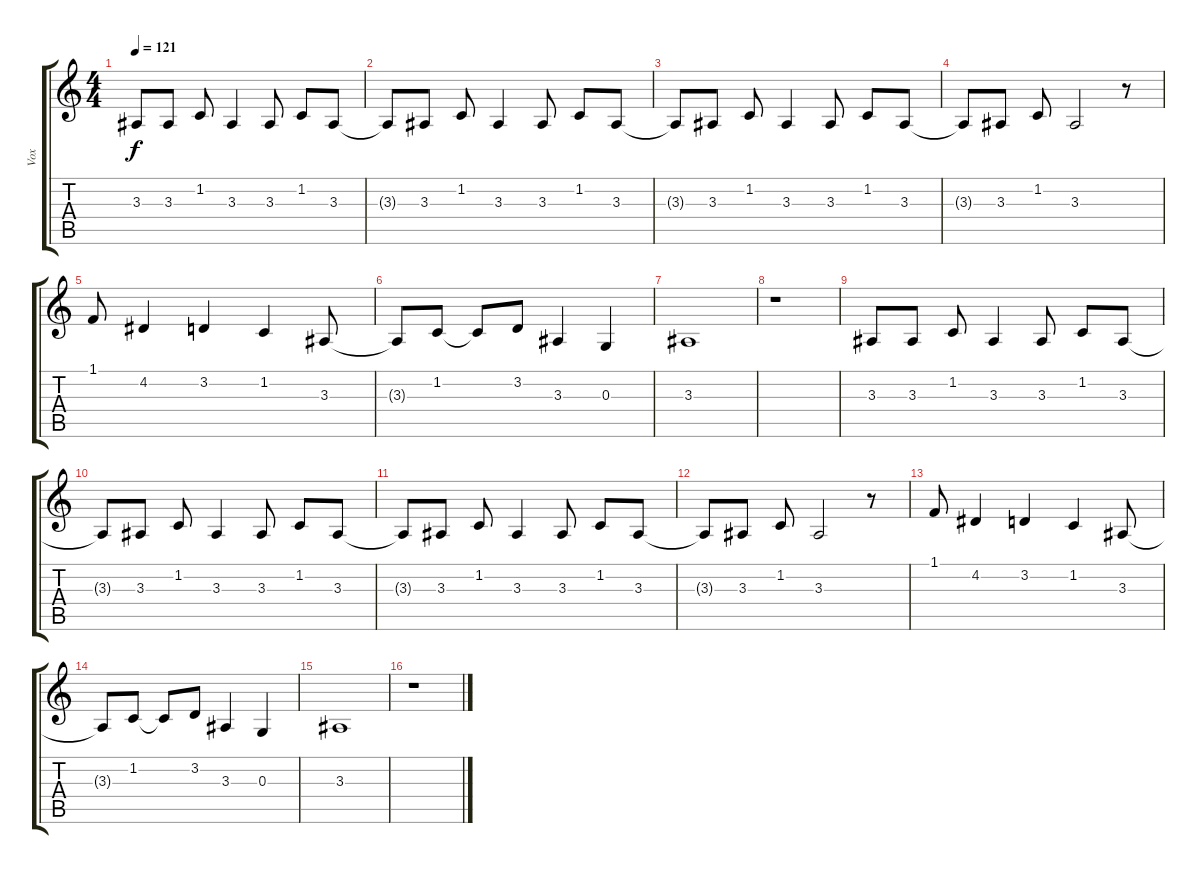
\track ("Vox" "Vox") {instrument bassoon}
\staff {score tabs}
\tuning (E4 B3 G3 D3 A2 E2) {hide}
\ts (4 4)
\tempo 121
\clef g2
\ks c
3.3.8{dy f} 3.3.8 1.2.8 3.3.4 3.3.8 1.2.8 3.3.8 |
3.3{t}.8 3.3.8 1.2.8 3.3.4 3.3.8 1.2.8 3.3.8 |
3.3{t}.8 3.3.8 1.2.8 3.3.4 3.3.8 1.2.8 3.3.8 |
3.3{t}.8 3.3.8 1.2.8 3.3.2 r.8 |
1.1.8 4.2.4 3.2.4 1.2.4 3.3.8 |
3.3{t}.8 1.2.8 1.2{t}.8 3.2.8 3.3.4 0.3.4 |
3.3.1 |
r.1 |
3.3.8 3.3.8 1.2.8 3.3.4 3.3.8 1.2.8 3.3.8 |
3.3{t}.8 3.3.8 1.2.8 3.3.4 3.3.8 1.2.8 3.3.8 |
3.3{t}.8 3.3.8 1.2.8 3.3.4 3.3.8 1.2.8 3.3.8 |
3.3{t}.8 3.3.8 1.2.8 3.3.2 r.8 |
1.1.8 4.2.4 3.2.4 1.2.4 3.3.8 |
3.3{t}.8 1.2.8 1.2{t}.8 3.2.8 3.3.4 0.3.4 |
3.3.1 |
r.1
